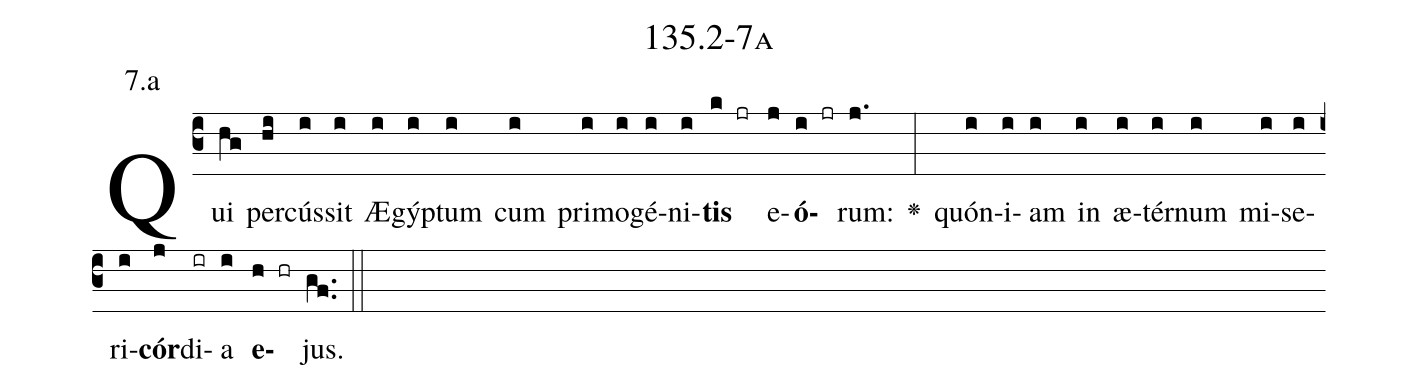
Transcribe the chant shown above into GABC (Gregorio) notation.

name: 135.2-7a;
annotation: 7.a;
%%
(c3)Qui(hg) per(hi)cús(i)sit(i) Æ(i)gýp(i)tum(i) cum(i) pri(i)mo(i)gé(i)ni(i)<b>tis</b>(k jr) e(j)<b>ó</b>(i jr)rum:(j.) <v>\greheightstar</v>(:) quón(i)i(i)am(i) in(i) æ(i)tér(i)num(i) mi(i)se(i)ri(i)<b>cór</b>(j)di(ir)a(i) <b>e</b>(h hr)jus.(gf..) (::)


%E(i) u(i) o(j) u(i) a(h) e.(gf..) (::)
